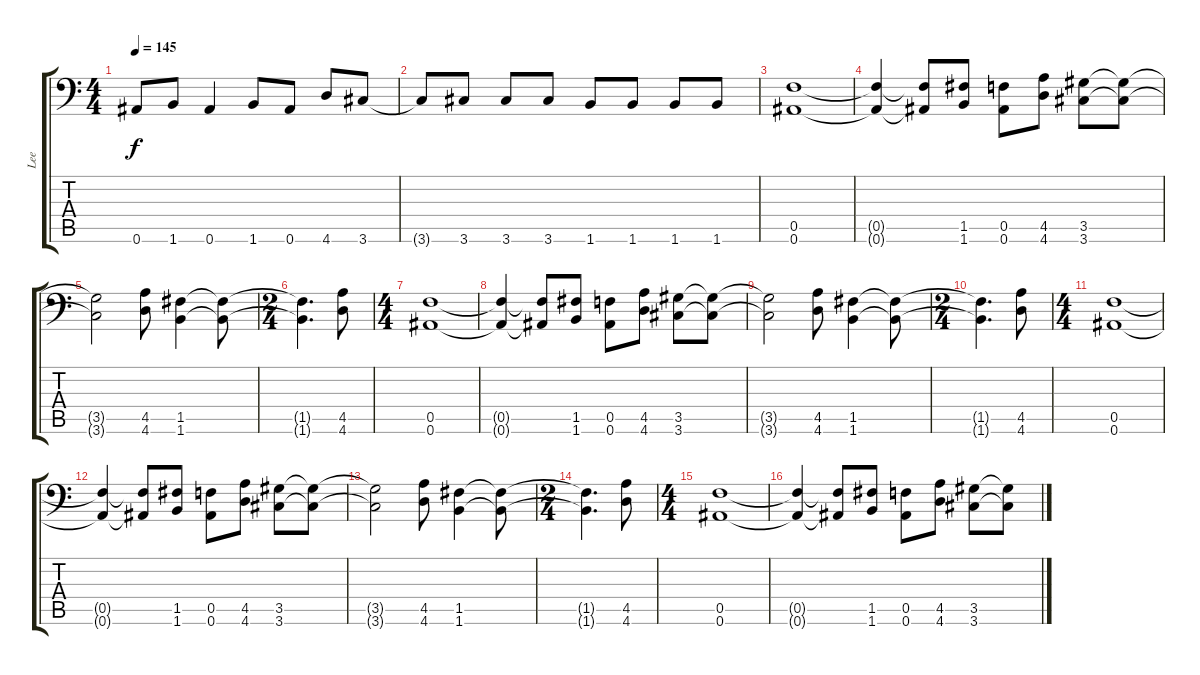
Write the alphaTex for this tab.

\track ("Lee" "Lee") {instrument distortionguitar}
\staff {score tabs}
\tuning (C4 G3 Eb3 Bb2 F2 Bb1) {hide}
\ts (4 4)
\tempo 145
\clef f4
\ks c
0.6.8{dy f} 1.6.8 0.6.4 1.6.8 0.6.8 4.6.8 3.6.8 |
3.6{t}.8 3.6.8 3.6.8 3.6.8 1.6.8 1.6.8 1.6.8 1.6.8 |
(0.5 0.6).1 |
(0.5{t} 0.6{t}).4 (0.5{t} 0.6{t}).8 (1.5 1.6).8 (0.5 0.6).8 (4.5 4.6).8 (3.5 3.6).8 (3.5{t} 3.6{t}).8 |
(3.5{t} 3.6{t}).2 (4.5 4.6).8 (1.5 1.6).4 (1.5{t} 1.6{t}).8 |
\ts (2 4)
(1.5{t} 1.6{t}).4{d} (4.5 4.6).8 |
\ts (4 4)
(0.5 0.6).1 |
(0.5{t} 0.6{t}).4 (0.5{t} 0.6{t}).8 (1.5 1.6).8 (0.5 0.6).8 (4.5 4.6).8 (3.5 3.6).8 (3.5{t} 3.6{t}).8 |
(3.5{t} 3.6{t}).2 (4.5 4.6).8 (1.5 1.6).4 (1.5{t} 1.6{t}).8 |
\ts (2 4)
(1.5{t} 1.6{t}).4{d} (4.5 4.6).8 |
\ts (4 4)
(0.5 0.6).1 |
(0.5{t} 0.6{t}).4 (0.5{t} 0.6{t}).8 (1.5 1.6).8 (0.5 0.6).8 (4.5 4.6).8 (3.5 3.6).8 (3.5{t} 3.6{t}).8 |
(3.5{t} 3.6{t}).2 (4.5 4.6).8 (1.5 1.6).4 (1.5{t} 1.6{t}).8 |
\ts (2 4)
(1.5{t} 1.6{t}).4{d} (4.5 4.6).8 |
\ts (4 4)
(0.5 0.6).1 |
(0.5{t} 0.6{t}).4 (0.5{t} 0.6{t}).8 (1.5 1.6).8 (0.5 0.6).8 (4.5 4.6).8 (3.5 3.6).8 (3.5{t} 3.6{t}).8
